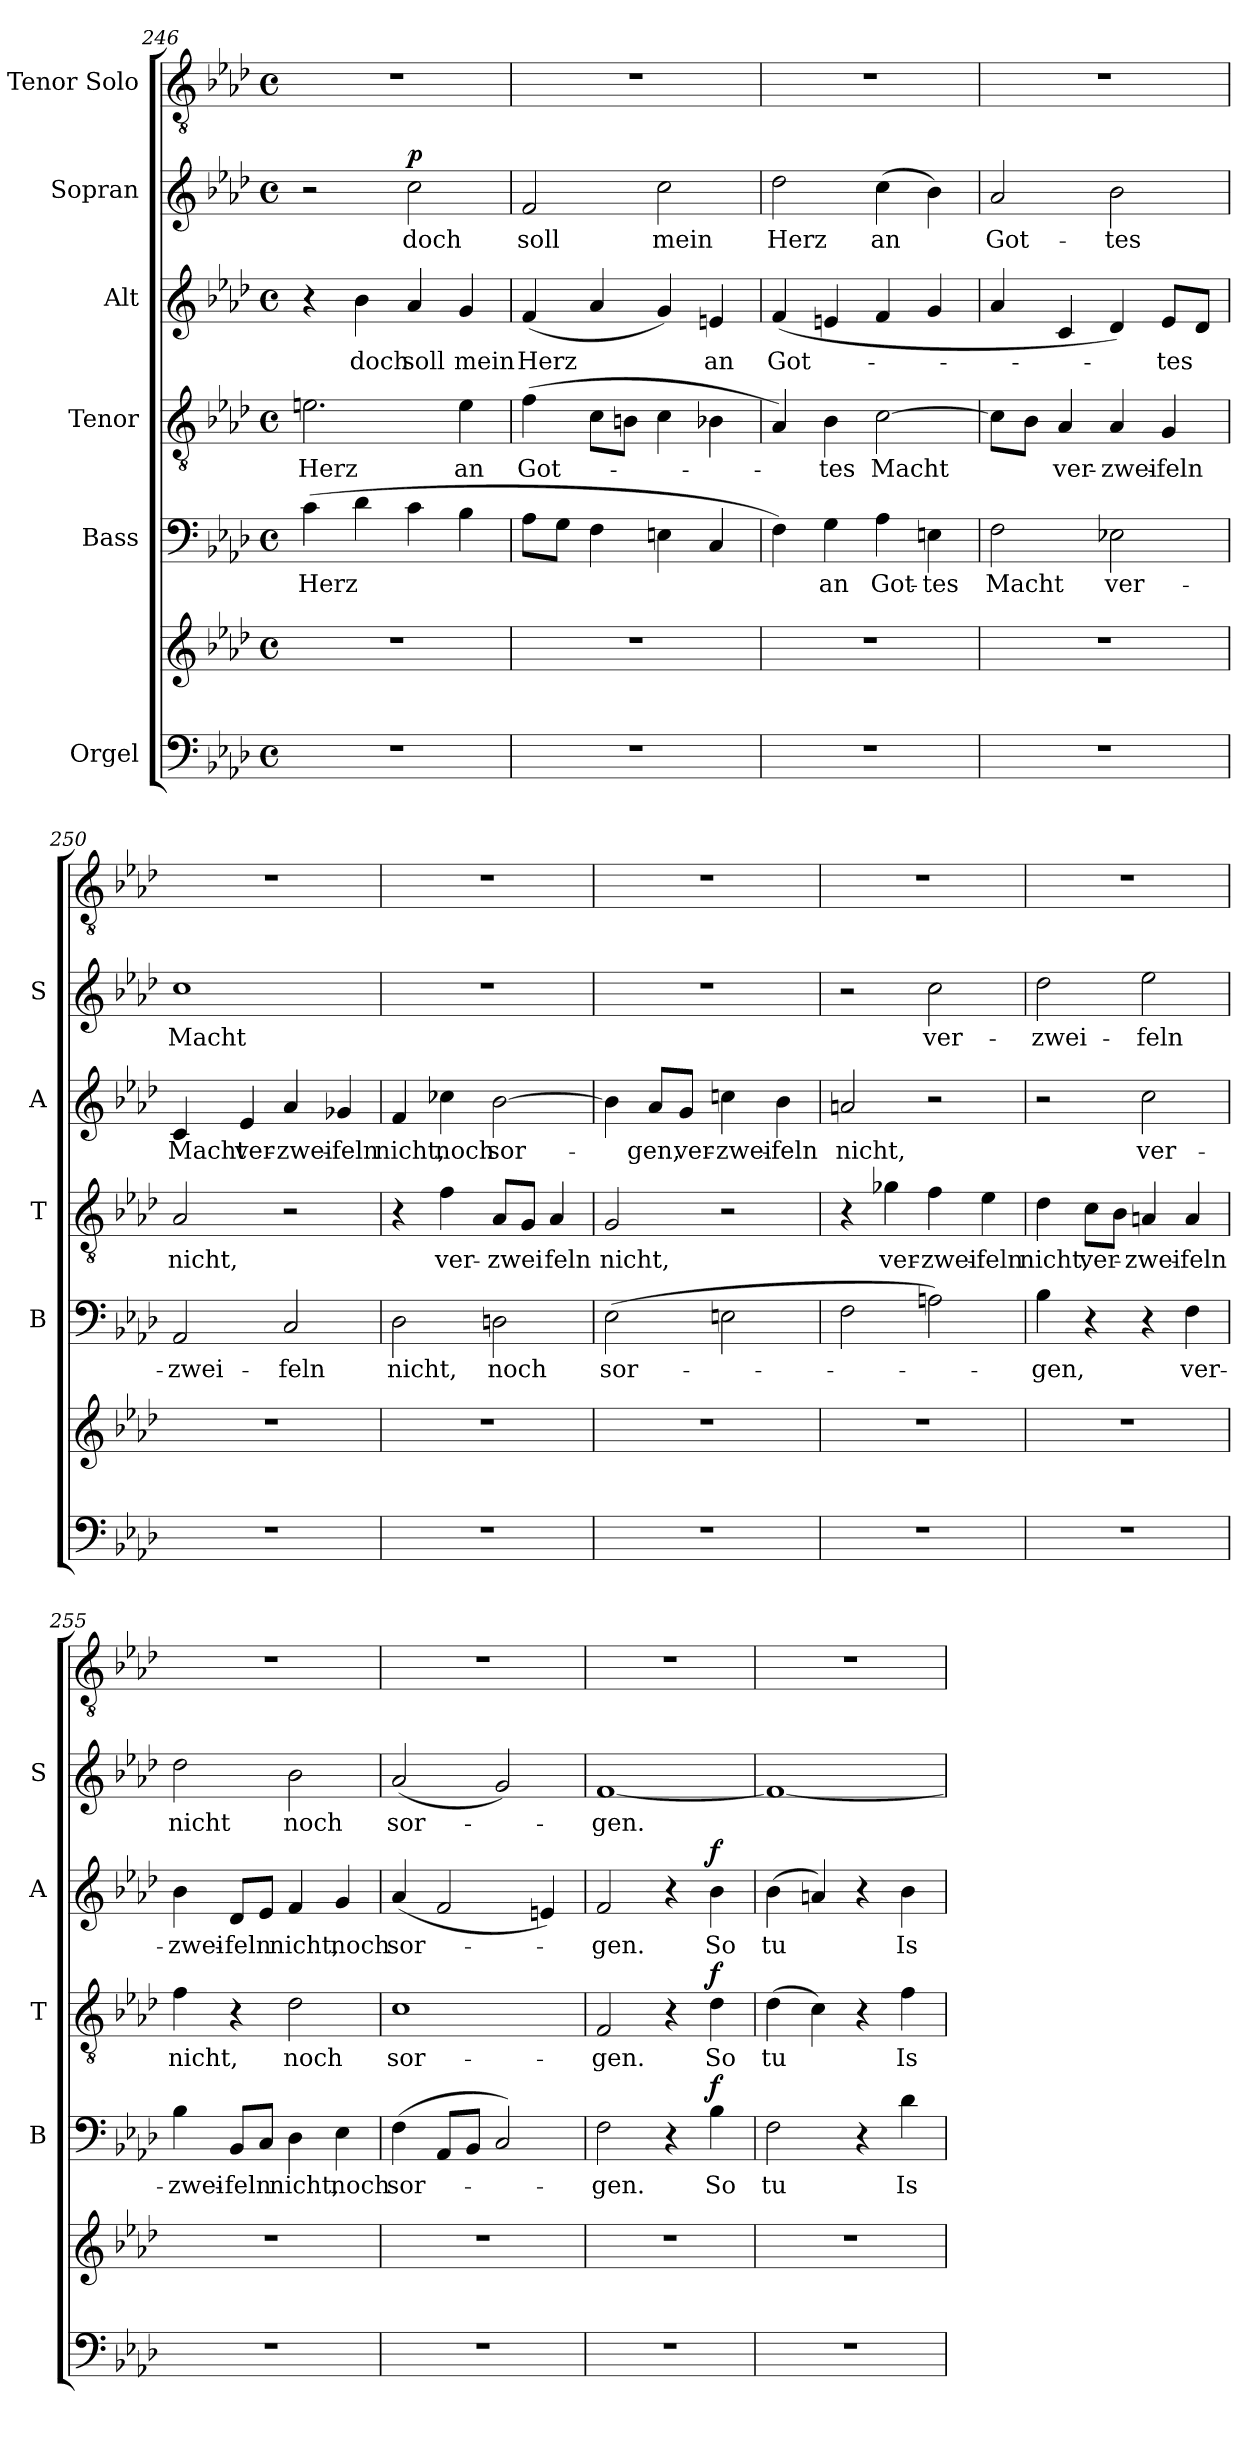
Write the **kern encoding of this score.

**kern	**kern	**kern	**text	**dynam	**kern	**text	**dynam	**kern	**text	**dynam	**kern	**text	**dynam	**kern
*part6	*part6	*part5	*part5	*part5	*part4	*part4	*part4	*part3	*part3	*part3	*part2	*part2	*part2	*part1
*staff7	*staff6	*staff5	*staff5	*staff5	*staff4	*staff4	*staff4	*staff3	*staff3	*staff3	*staff2	*staff2	*staff2	*staff1
*I"Orgel	*	*I"Bass	*	*	*I"Tenor	*	*	*I"Alt	*	*	*I"Sopran	*	*	*I"Tenor Solo
*	*	*I'B	*	*	*I'T	*	*	*I'A	*	*	*I'S	*	*	*
!!LO:PB:g=z
*clefF4	*clefG2	*clefF4	*	*	*clefGv2	*	*	*clefG2	*	*	*clefG2	*	*	*clefGv2
*k[b-e-a-d-]	*k[b-e-a-d-]	*k[b-e-a-d-]	*	*	*k[b-e-a-d-]	*	*	*k[b-e-a-d-]	*	*	*k[b-e-a-d-]	*	*	*k[b-e-a-d-]
*M4/4	*M4/4	*M4/4	*	*	*M4/4	*	*	*M4/4	*	*	*M4/4	*	*	*M4/4
*met(c)	*met(c)	*met(c)	*	*	*met(c)	*	*	*met(c)	*	*	*met(c)	*	*	*met(c)
=246	=246	=246	=246	=246	=246	=246	=246	=246	=246	=246	=246	=246	=246	=246
!	!	!	!LO:LY:b	!	!	!LO:LY:b	!	!	!	!	!	!	!	!
1r	1r	(>4c\	Herz	.	2.en\	Herz	.	4r	.	.	2r	.	.	1r
!	!	!	!	!	!	!	!	!	!LO:LY:b	!	!	!	!	!
.	.	4d-\	.	.	.	.	.	4b-\	doch	.	.	.	.	.
!	!	!	!	!	!	!	!	!	!LO:LY:b	!	!	!LO:LY:b	!LO:DY:b	!
.	.	4c\	.	.	.	.	.	4a-/	soll	.	2cc\	doch	p	.
!	!	!	!	!	!	!LO:LY:b	!	!	!LO:LY:b	!	!	!	!	!
.	.	4B-\	.	.	4e\	an	.	4g/	mein	.	.	.	.	.
=247	=247	=247	=247	=247	=247	=247	=247	=247	=247	=247	=247	=247	=247	=247
!	!	!	!	!	!	!LO:LY:b	!	!	!LO:LY:b	!	!	!LO:LY:b	!	!
1r	1r	8A-\L	.	.	(>4f\	Got-	.	(<4f/	Herz	.	2f/	soll	.	1r
.	.	8G\J	.	.	.	.	.	.	.	.	.	.	.	.
.	.	4F\	.	.	8c\L	.	.	4a-/	.	.	.	.	.	.
.	.	.	.	.	8Bn\J	.	.	.	.	.	.	.	.	.
!	!	!	!	!	!	!	!	!	!	!	!	!LO:LY:b	!	!
.	.	4En\	.	.	4c\	.	.	4g/)	.	.	2cc\	mein	.	.
!	!	!	!	!	!	!	!	!	!LO:LY:b	!	!	!	!	!
.	.	4C/	.	.	4B-X\	.	.	4en/	an	.	.	.	.	.
=248	=248	=248	=248	=248	=248	=248	=248	=248	=248	=248	=248	=248	=248	=248
!	!	!	!	!	!	!	!	!	!LO:LY:b	!	!	!LO:LY:b	!	!
1r	1r	4F\)	.	.	4A-/)	.	.	(>4f/	Got-	.	2dd-\	Herz	.	1r
!	!	!	!LO:LY:b	!	!	!LO:LY:b	!	!	!	!	!	!	!	!
.	.	4G\	an	.	4B-\	-tes	.	4en/	.	.	.	.	.	.
!	!	!	!LO:LY:b	!	!	!LO:LY:b	!	!	!	!	!	!LO:LY:b	!	!
.	.	4A-\	Got-	.	[2c\	Macht	.	4f/	.	.	(>4cc\	an	.	.
!	!	!	!LO:LY:b	!	!	!	!	!	!	!	!	!	!	!
.	.	4En\	-tes	.	.	.	.	4g/	.	.	4b-\)	.	.	.
=249	=249	=249	=249	=249	=249	=249	=249	=249	=249	=249	=249	=249	=249	=249
!	!	!	!LO:LY:b	!	!	!	!	!	!	!	!	!LO:LY:b	!	!
1r	1r	2F\	Macht	.	8c\L]	.	.	4a-/	.	.	2a-/	Got-	.	1r
.	.	.	.	.	8B-\J	.	.	.	.	.	.	.	.	.
!	!	!	!	!	!	!LO:LY:b	!	!	!	!	!	!	!	!
.	.	.	.	.	4A-/	ver-	.	4c/	.	.	.	.	.	.
!	!	!	!LO:LY:b	!	!	!LO:LY:b	!	!	!	!	!	!LO:LY:b	!	!
.	.	2E-X\	ver-	.	4A-/	-zwei-	.	4d-/)	.	.	2b-\	-tes	.	.
!	!	!	!	!	!	!LO:LY:b	!	!	!LO:LY:b	!	!	!	!	!
.	.	.	.	.	4G/	-feln	.	8e-/L	-tes	.	.	.	.	.
.	.	.	.	.	.	.	.	8d-/J	.	.	.	.	.	.
!!LO:LB:g=z
=250	=250	=250	=250	=250	=250	=250	=250	=250	=250	=250	=250	=250	=250	=250
!	!	!	!LO:LY:b	!	!	!LO:LY:b	!	!	!LO:LY:b	!	!	!LO:LY:b	!	!
1r	1r	2AA-/	-zwei-	.	2A-/	nicht,	.	4c/	Macht	.	1cc	Macht	.	1r
!	!	!	!	!	!	!	!	!	!LO:LY:b	!	!	!	!	!
.	.	.	.	.	.	.	.	4e-/	ver-	.	.	.	.	.
!	!	!	!LO:LY:b	!	!	!	!	!	!LO:LY:b	!	!	!	!	!
.	.	2C/	-feln	.	2r	.	.	4a-/	-zwei-	.	.	.	.	.
!	!	!	!	!	!	!	!	!	!LO:LY:b	!	!	!	!	!
.	.	.	.	.	.	.	.	4g-X/	-feln	.	.	.	.	.
=251	=251	=251	=251	=251	=251	=251	=251	=251	=251	=251	=251	=251	=251	=251
!	!	!	!LO:LY:b	!	!	!	!	!	!LO:LY:b	!	!	!	!	!
1r	1r	2D-\	nicht,	.	4r	.	.	4f/	nicht,	.	1r	.	.	1r
!	!	!	!	!	!	!LO:LY:b	!	!	!LO:LY:b	!	!	!	!	!
.	.	.	.	.	4f\	ver-	.	4cc-X\	noch	.	.	.	.	.
!	!	!	!LO:LY:b	!	!	!LO:LY:b	!	!	!LO:LY:b	!	!	!	!	!
.	.	2Dn\	noch	.	8A-/L	-zwei	.	[2b-\	sor-	.	.	.	.	.
.	.	.	.	.	8G/J	.	.	.	.	.	.	.	.	.
!	!	!	!	!	!	!LO:LY:b	!	!	!	!	!	!	!	!
.	.	.	.	.	4A-/	feln	.	.	.	.	.	.	.	.
=252	=252	=252	=252	=252	=252	=252	=252	=252	=252	=252	=252	=252	=252	=252
!	!	!	!LO:LY:b	!	!	!LO:LY:b	!	!	!	!	!	!	!	!
1r	1r	(>2E-\	sor-	.	2G/	nicht,	.	4b-\]	.	.	1r	.	.	1r
!	!	!	!	!	!	!	!	!	!LO:LY:b	!	!	!	!	!
.	.	.	.	.	.	.	.	8a-/L	-gen,	.	.	.	.	.
!	!	!	!	!	!	!	!	!	!LO:LY:b	!	!	!	!	!
.	.	.	.	.	.	.	.	8g/J	ver-	.	.	.	.	.
!	!	!	!	!	!	!	!	!	!LO:LY:b	!	!	!	!	!
.	.	2En\	.	.	2r	.	.	4ccn\	-zwei-	.	.	.	.	.
!	!	!	!	!	!	!	!	!	!LO:LY:b	!	!	!	!	!
.	.	.	.	.	.	.	.	4b-\	-feln	.	.	.	.	.
=253	=253	=253	=253	=253	=253	=253	=253	=253	=253	=253	=253	=253	=253	=253
!	!	!	!	!	!	!	!	!	!LO:LY:b	!	!	!	!	!
1r	1r	2F\	.	.	4r	.	.	2an/	nicht,	.	2r	.	.	1r
!	!	!	!	!	!	!LO:LY:b	!	!	!	!	!	!	!	!
.	.	.	.	.	4g-X\	ver-	.	.	.	.	.	.	.	.
!	!	!	!	!	!	!LO:LY:b	!	!	!	!	!	!LO:LY:b	!	!
.	.	2An\)	.	.	4f\	-zwei-	.	2r	.	.	2cc\	ver-	.	.
!	!	!	!	!	!	!LO:LY:b	!	!	!	!	!	!	!	!
.	.	.	.	.	4e-\	-feln	.	.	.	.	.	.	.	.
!!LO:PB:g=z
=254	=254	=254	=254	=254	=254	=254	=254	=254	=254	=254	=254	=254	=254	=254
!	!	!	!LO:LY:b	!	!	!LO:LY:b	!	!	!	!	!	!LO:LY:b	!	!
1r	1r	4B-\	-gen,	.	4d-\	nicht,	.	2r	.	.	2dd-\	-zwei-	.	1r
!	!	!	!	!	!	!LO:LY:b	!	!	!	!	!	!	!	!
.	.	4r	.	.	8c\L	ver-	.	.	.	.	.	.	.	.
.	.	.	.	.	8B-\J	.	.	.	.	.	.	.	.	.
!	!	!	!	!	!	!LO:LY:b	!	!	!LO:LY:b	!	!	!LO:LY:b	!	!
.	.	4r	.	.	4An/	-zwei-	.	2cc\	ver-	.	2ee-\	-feln	.	.
!	!	!	!LO:LY:b	!	!	!LO:LY:b	!	!	!	!	!	!	!	!
.	.	4F\	ver-	.	4A/	-feln	.	.	.	.	.	.	.	.
=255	=255	=255	=255	=255	=255	=255	=255	=255	=255	=255	=255	=255	=255	=255
!	!	!	!LO:LY:b	!	!	!LO:LY:b	!	!	!LO:LY:b	!	!	!LO:LY:b	!	!
1r	1r	4B-\	-zwei-	.	4f\	nicht,	.	4b-\	-zwei-	.	2dd-\	nicht	.	1r
!	!	!	!LO:LY:b	!	!	!	!	!	!LO:LY:b	!	!	!	!	!
.	.	8BB-/L	-feln	.	4r	.	.	8d-/L	-feln	.	.	.	.	.
.	.	8C/J	.	.	.	.	.	8e-/J	.	.	.	.	.	.
!	!	!	!LO:LY:b	!	!	!LO:LY:b	!	!	!LO:LY:b	!	!	!LO:LY:b	!	!
.	.	4D-\	nicht,	.	2d-\	noch	.	4f/	nicht,	.	2b-\	noch	.	.
!	!	!	!LO:LY:b	!	!	!	!	!	!LO:LY:b	!	!	!	!	!
.	.	4E-\	noch	.	.	.	.	4g/	noch	.	.	.	.	.
=256	=256	=256	=256	=256	=256	=256	=256	=256	=256	=256	=256	=256	=256	=256
!	!	!	!LO:LY:b	!	!	!LO:LY:b	!	!	!LO:LY:b	!	!	!LO:LY:b	!	!
1r	1r	(>4F\	sor-	.	1c	sor-	.	(<4a-/	sor-	.	(<2a-/	sor-	.	1r
.	.	8AA-/L	.	.	.	.	.	2f/	.	.	.	.	.	.
.	.	8BB-/J	.	.	.	.	.	.	.	.	.	.	.	.
.	.	2C/)	.	.	.	.	.	.	.	.	2g/)	.	.	.
.	.	.	.	.	.	.	.	4en/)	.	.	.	.	.	.
=257	=257	=257	=257	=257	=257	=257	=257	=257	=257	=257	=257	=257	=257	=257
!	!	!	!LO:LY:b	!	!	!LO:LY:b	!	!	!LO:LY:b	!	!	!LO:LY:b	!	!
1r	1r	2F\	-gen.	.	2F/	-gen.	.	2f/	-gen.	.	[1f	-gen.	.	1r
.	.	4r	.	.	4r	.	.	4r	.	.	.	.	.	.
!	!	!	!LO:LY:b	!LO:DY:b	!	!LO:LY:b	!LO:DY:b	!	!LO:LY:b	!LO:DY:b	!	!	!	!
.	.	4B-\	So	f	4d-\	So	f	4b-\	So	f	.	.	.	.
=258	=258	=258	=258	=258	=258	=258	=258	=258	=258	=258	=258	=258	=258	=258
!	!	!	!LO:LY:b	!	!	!LO:LY:b	!	!	!LO:LY:b	!	!	!	!	!
1r	1r	2F\	tu	.	(>4d-\	tu	.	(>4b-\	tu	.	1f_	.	.	1r
.	.	.	.	.	4c\)	.	.	4an/)	.	.	.	.	.	.
.	.	4r	.	.	4r	.	.	4r	.	.	.	.	.	.
!	!	!	!LO:LY:b	!	!	!LO:LY:b	!	!	!LO:LY:b	!	!	!	!	!
.	.	4d-\	Is-	.	4f\	Is-	.	4b-\	Is-	.	.	.	.	.
=	=	=	=	=	=	=	=	=	=	=	=	=	=	=
*-	*-	*-	*-	*-	*-	*-	*-	*-	*-	*-	*-	*-	*-	*-
